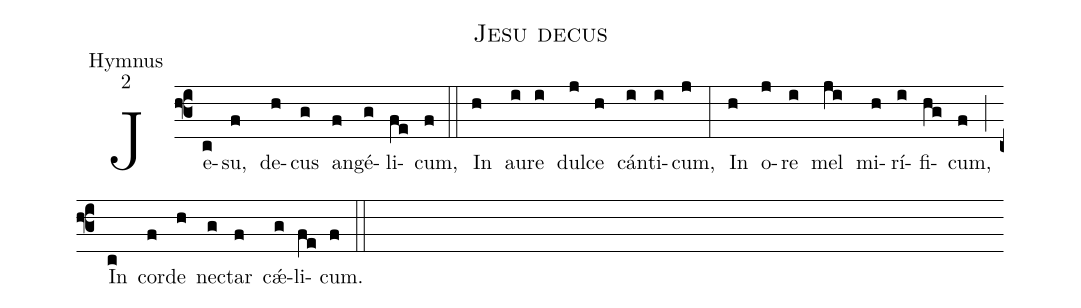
name:Jesu decus;
office-part:Hymnus;
mode:2;
%%
(f3) Je(c)su,(f) de(h)cus(g) an(f)gé(g)li(fe)cum,(f) (::)
In(h) au(i)re(i) dul(j)ce(h) cán(i)ti(i)cum,(j) (:)
In(h) o(j)re(i) mel(ji) mi(h)rí(i)fi(hg)cum,(f) (;) In(c) cor(f)de(h) ne(g)ctar(f) c{<sp>'ae</sp>}(g)li(fe)cum.(f) (::)
